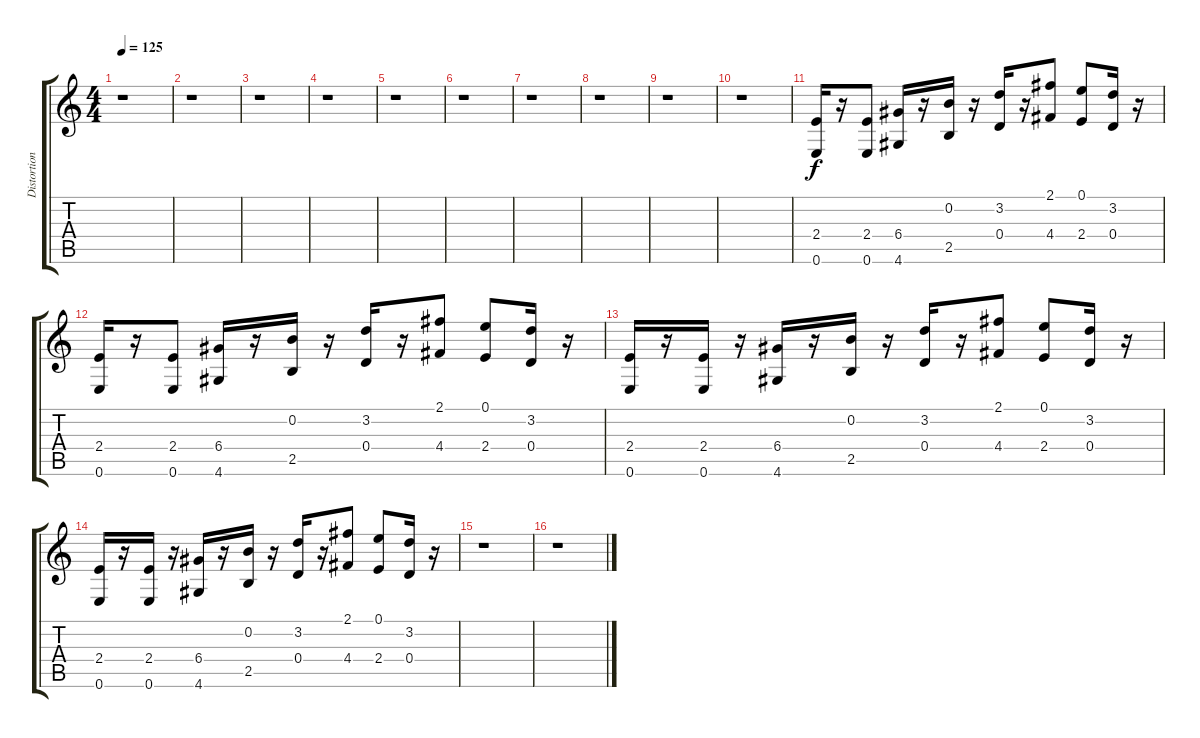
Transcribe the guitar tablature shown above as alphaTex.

\track ("Distortion Guitar" "Distortion") {instrument distortionguitar}
\staff {score tabs}
\tuning (E4 B3 G3 D3 A2 E2) {hide}
\ts (4 4)
\tempo 125
\clef g2
\ks c
r.1{dy f} |
r.1 |
r.1 |
r.1 |
r.1 |
r.1 |
r.1 |
r.1 |
r.1 |
r.1 |
(2.4 0.6).16 r.16 (2.4 0.6).8 (6.4 4.6).16 r.16 (0.2 2.5).16 r.16 (3.2 0.4).16 r.16 (2.1 4.4).8 (0.1 2.4).8 (3.2 0.4).16 r.16 |
(2.4 0.6).16 r.16 (2.4 0.6).8 (6.4 4.6).16 r.16 (0.2 2.5).16 r.16 (3.2 0.4).16 r.16 (2.1 4.4).8 (0.1 2.4).8 (3.2 0.4).16 r.16 |
(2.4 0.6).16 r.16 (2.4 0.6).16 r.16 (6.4 4.6).16 r.16 (0.2 2.5).16 r.16 (3.2 0.4).16 r.16 (2.1 4.4).8 (0.1 2.4).8 (3.2 0.4).16 r.16 |
(2.4 0.6).16 r.16 (2.4 0.6).16 r.16 (6.4 4.6).16 r.16 (0.2 2.5).16 r.16 (3.2 0.4).16 r.16 (2.1 4.4).8 (0.1 2.4).8 (3.2 0.4).16 r.16 |
r.1 |
r.1
